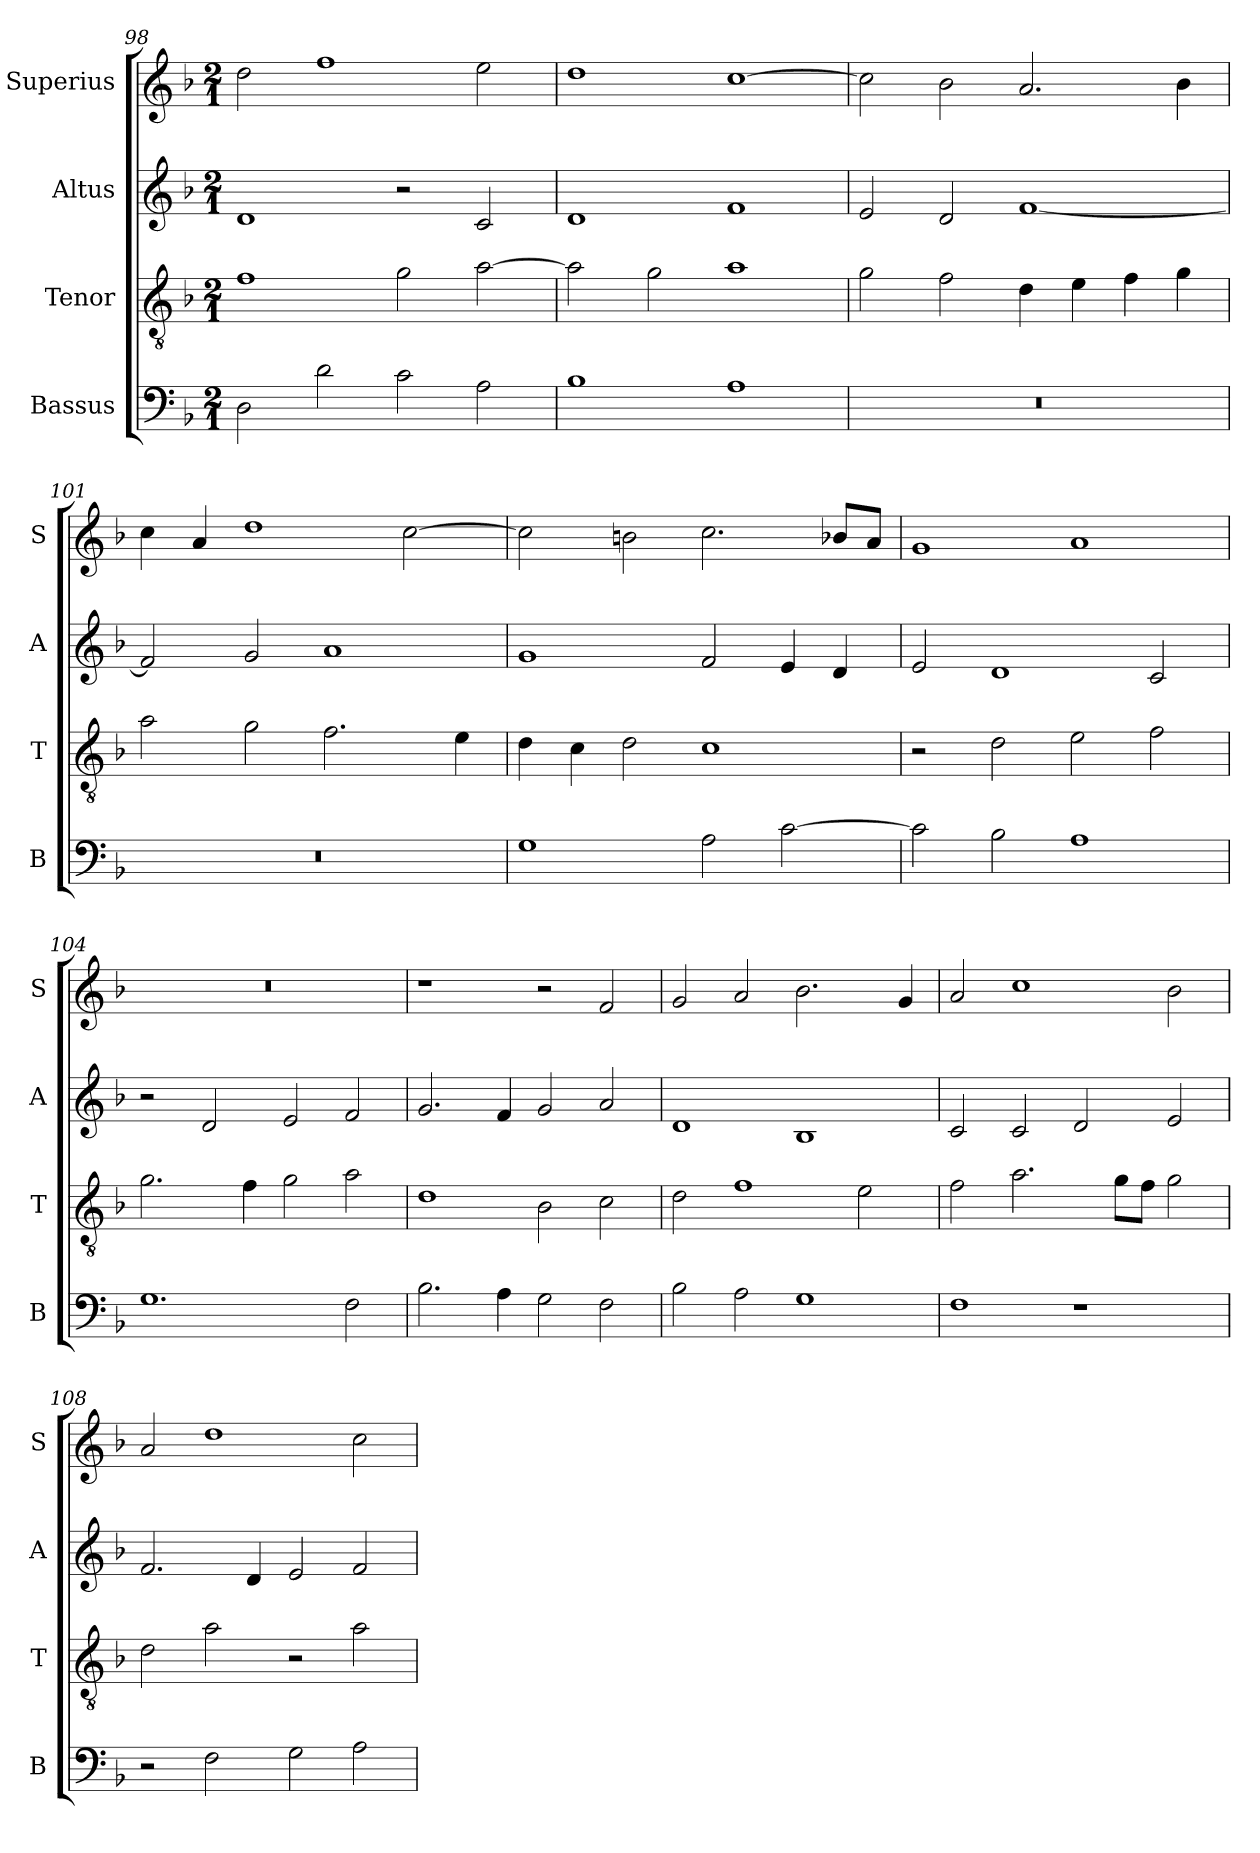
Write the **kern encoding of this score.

**kern	**kern	**kern	**kern
*part4	*part3	*part2	*part1
*staff4	*staff3	*staff2	*staff1
*I"Bassus	*I"Tenor	*I"Altus	*I"Superius
*I'B	*I'T	*I'A	*I'S
*clefF4	*clefGv2	*clefG2	*clefG2
*k[b-]	*k[b-]	*k[b-]	*k[b-]
*F:	*F:	*F:	*F:
*M2/1	*M2/1	*M2/1	*M2/1
=98	=98	=98	=98
2D	1f	1d	2dd
2d	.	.	1ff
2c	2g	2r	.
2A	[2a	2c	2ee
=99	=99	=99	=99
1B-	2a]	1d	1dd
.	2g	.	.
1A	1a	1f	[1cc
=100	=100	=100	=100
0r	2g	2e	2cc]
.	2f	2d	2b-
.	4d	[1f	2.a
.	4e	.	.
.	4f	.	.
.	4g	.	4b-
=101	=101	=101	=101
0r	2a	2f]	4cc
.	.	.	4a
.	2g	2g	1dd
.	2.f	1a	.
.	.	.	[2cc
.	4e	.	.
=102	=102	=102	=102
1G	4d	1g	2cc]
.	4c	.	.
.	2d	.	2bn
2A	1c	2f	2.cc
[2c	.	4e	.
.	.	4d	8b-XL
.	.	.	8aJ
=103	=103	=103	=103
2c]	2r	2e	1g
2B-	2d	1d	.
1A	2e	.	1a
.	2f	2c	.
=104	=104	=104	=104
1.G	2.g	2r	0r
.	.	2d	.
.	4f	.	.
.	2g	2e	.
2F	2a	2f	.
=105	=105	=105	=105
2.B-	1d	2.g	1r
4A	.	4f	.
2G	2B-	2g	2r
2F	2c	2a	2f
=106	=106	=106	=106
2B-	2d	1d	2g
2A	1f	.	2a
1G	.	1B-	2.b-
.	2e	.	.
.	.	.	4g
=107	=107	=107	=107
1F	2f	2c	2a
.	2.a	2c	1cc
1r	.	2d	.
.	8gL	.	.
.	8fJ	.	.
.	2g	2e	2b-
=108	=108	=108	=108
2r	2d	2.f	2a
2F	2a	.	1dd
.	.	4d	.
2G	2r	2e	.
2A	2a	2f	2cc
=	=	=	=
*-	*-	*-	*-
